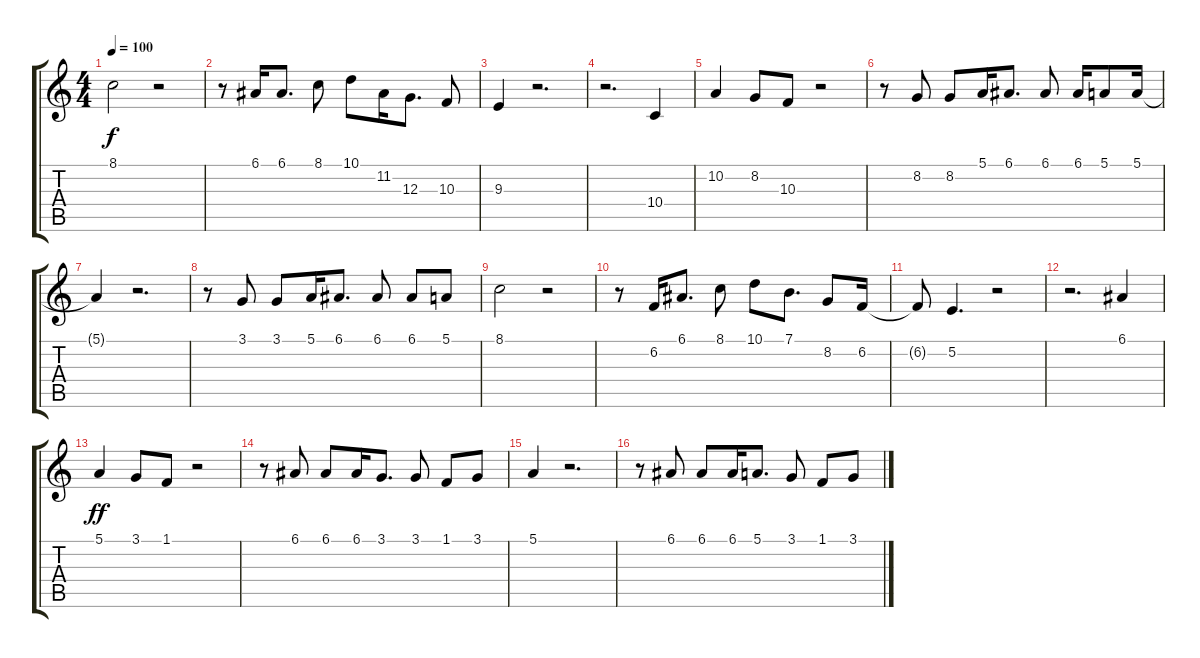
\track "" {mute instrument flute}
\staff {score tabs}
\tuning (E4 B3 G3 D3 A2 E2) {hide}
\ts (4 4)
\tempo 100
\clef g2
\ks c
8.1.2{dy f} r.2 |
r.8 6.1.16 6.1.8{d} 8.1.8 10.1.8 11.2.16 12.3.8{d} 10.3.8 |
9.3.4 r.2{d} |
r.2{d} 10.4.4 |
10.2.4 8.2.8 10.3.8 r.2 |
r.8 8.2.8 8.2.8 5.1.16 6.1.8{d} 6.1.8 6.1.16 5.1.8 5.1.16 |
5.1{t}.4 r.2{d} |
r.8 3.1.8 3.1.8 5.1.16 6.1.8{d} 6.1.8 6.1.8 5.1.8 |
8.1.2 r.2 |
r.8 6.2.16 6.1.8{d} 8.1.8 10.1.8 7.1.8{d} 8.2.8 6.2.16 |
6.2{t}.8 5.2.4{d} r.2 |
r.2{d} 6.1.4 |
5.1.4{dy ff} 3.1.8 1.1.8 r.2 |
r.8 6.1.8 6.1.8 6.1.16 3.1.8{d} 3.1.8 1.1.8 3.1.8 |
5.1.4 r.2{d} |
r.8 6.1.8 6.1.8 6.1.16 5.1.8{d} 3.1.8 1.1.8 3.1.8
